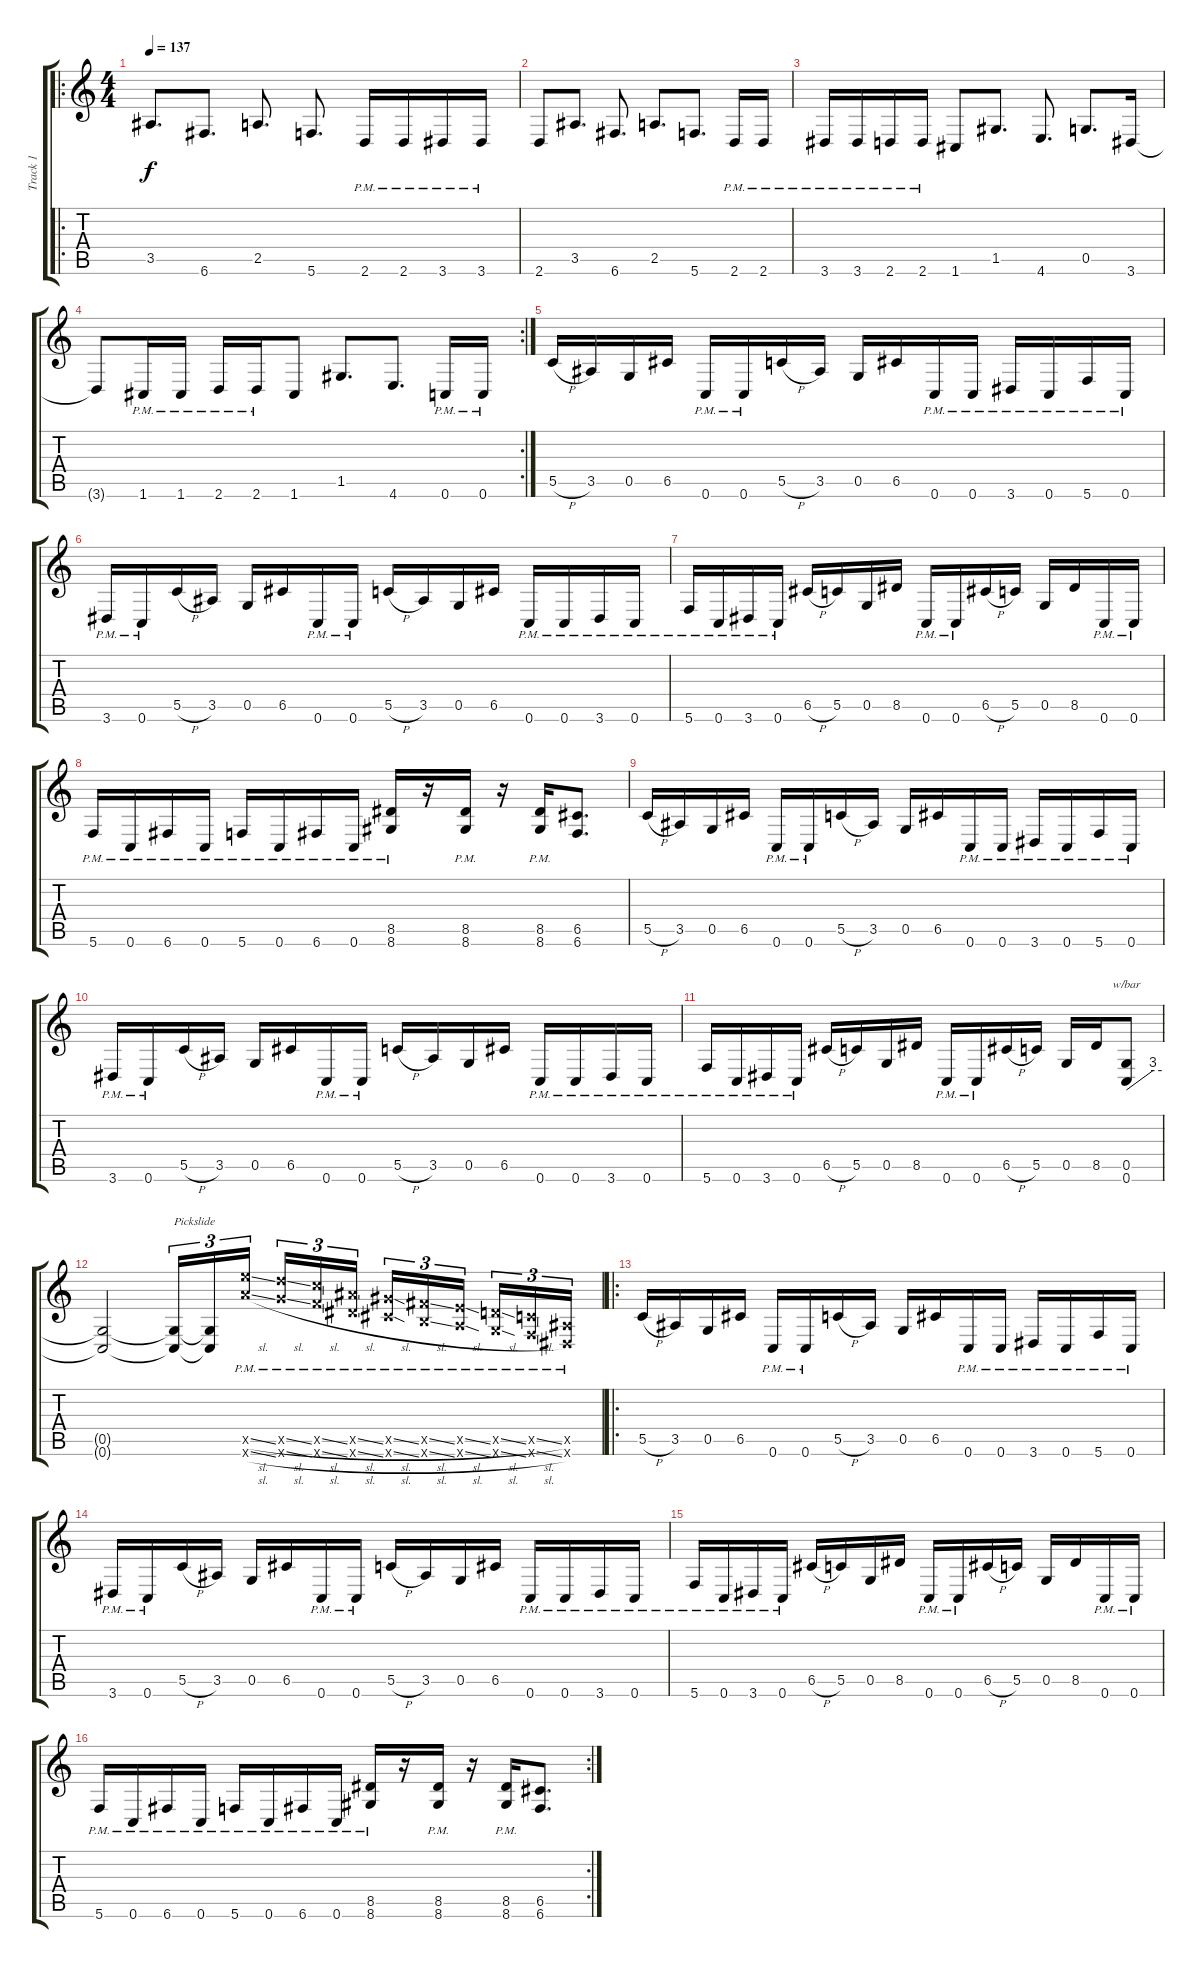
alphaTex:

\track ("Track 1" "Track 1") {instrument overdrivenguitar}
\staff {score tabs}
\tuning (D4 A3 F3 C3 G2 C2) {hide}
\ro
\ts (4 4)
\tempo 137
\clef g2
\ks c
3.5.8{d dy f} 6.6.8{d} 2.5.8{d} 5.6.8{d} 2.6{pm}.16 2.6{pm}.16 3.6{pm}.16 3.6{pm}.16 |
2.6.8 3.5.8{d} 6.6.8{d} 2.5.8{d} 5.6.8{d} 2.6{pm}.16 2.6{pm}.16 |
3.6{pm}.16 3.6{pm}.16 2.6{pm}.16 2.6{pm}.16 1.6.8 1.5.8{d} 4.6.8{d} 0.5.8{d} 3.6.16 |
\rc 2
3.6{t}.8 1.6{pm}.16 1.6{pm}.16 2.6{pm}.16 2.6{pm}.16 1.6.8 1.5.8{d} 4.6.8{d} 0.6{pm}.16 0.6{pm}.16 |
5.5{h}.16 3.5.16 0.5.16 6.5.16 0.6{pm}.16 0.6{pm}.16 5.5{h}.16 3.5.16 0.5.16 6.5.16 0.6{pm}.16 0.6{pm}.16 3.6{pm}.16 0.6{pm}.16 5.6{pm}.16 0.6{pm}.16 |
3.6{pm}.16 0.6{pm}.16 5.5{h}.16 3.5.16 0.5.16 6.5.16 0.6{pm}.16 0.6{pm}.16 5.5{h}.16 3.5.16 0.5.16 6.5.16 0.6{pm}.16 0.6{pm}.16 3.6{pm}.16 0.6{pm}.16 |
5.6{pm}.16 0.6{pm}.16 3.6{pm}.16 0.6{pm}.16 6.5{h}.16 5.5.16 0.5.16 8.5.16 0.6{pm}.16 0.6{pm}.16 6.5{h}.16 5.5.16 0.5.16 8.5.16 0.6{pm}.16 0.6{pm}.16 |
5.6{pm}.16 0.6{pm}.16 6.6{pm}.16 0.6{pm}.16 5.6{pm}.16 0.6{pm}.16 6.6{pm}.16 0.6{pm}.16 (8.5{pm} 8.6{pm}).16 r.16 (8.5{pm} 8.6{pm}).16 r.16 (8.5{pm} 8.6{pm}).16 (6.5 6.6).8{d} |
5.5{h}.16 3.5.16 0.5.16 6.5.16 0.6{pm}.16 0.6{pm}.16 5.5{h}.16 3.5.16 0.5.16 6.5.16 0.6{pm}.16 0.6{pm}.16 3.6{pm}.16 0.6{pm}.16 5.6{pm}.16 0.6{pm}.16 |
3.6{pm}.16 0.6{pm}.16 5.5{h}.16 3.5.16 0.5.16 6.5.16 0.6{pm}.16 0.6{pm}.16 5.5{h}.16 3.5.16 0.5.16 6.5.16 0.6{pm}.16 0.6{pm}.16 3.6{pm}.16 0.6{pm}.16 |
5.6{pm}.16 0.6{pm}.16 3.6{pm}.16 0.6{pm}.16 6.5{h}.16 5.5.16 0.5.16 8.5.16 0.6{pm}.16 0.6{pm}.16 6.5{h}.16 5.5.16 0.5.16 8.5.16 (0.5 0.6).8{tbe (custom default 0 0 45 12 60 12)} |
(0.5{t} 0.6{t}).2 (0.5{t} 0.6{t}).16{tu (3 2) txt "Pickslide"} (0.5{t} 0.6{t}).16{tu (3 2)} (21.5{sl pm x} 21.6{sl pm x}).16{tu (3 2) beam splitsecondary} (19.5{sl pm x} 19.6{sl pm x}).16{tu (3 2)} (17.5{sl pm x} 17.6{sl pm x}).16{tu (3 2)} (15.5{sl pm x} 15.6{sl pm x}).16{tu (3 2)} (13.5{sl pm x} 13.6{sl pm x}).16{tu (3 2)} (11.5{sl pm x} 11.6{sl pm x}).16{tu (3 2)} (9.5{sl pm x} 9.6{sl pm x}).16{tu (3 2) beam splitsecondary} (7.5{sl pm x} 7.6{sl pm x}).16{tu (3 2)} (5.5{sl pm x} 5.6{sl pm x}).16{tu (3 2)} (3.5{pm x} 3.6{pm x}).16{tu (3 2)} |
\ro
5.5{h}.16 3.5.16 0.5.16 6.5.16 0.6{pm}.16 0.6{pm}.16 5.5{h}.16 3.5.16 0.5.16 6.5.16 0.6{pm}.16 0.6{pm}.16 3.6{pm}.16 0.6{pm}.16 5.6{pm}.16 0.6{pm}.16 |
3.6{pm}.16 0.6{pm}.16 5.5{h}.16 3.5.16 0.5.16 6.5.16 0.6{pm}.16 0.6{pm}.16 5.5{h}.16 3.5.16 0.5.16 6.5.16 0.6{pm}.16 0.6{pm}.16 3.6{pm}.16 0.6{pm}.16 |
5.6{pm}.16 0.6{pm}.16 3.6{pm}.16 0.6{pm}.16 6.5{h}.16 5.5.16 0.5.16 8.5.16 0.6{pm}.16 0.6{pm}.16 6.5{h}.16 5.5.16 0.5.16 8.5.16 0.6{pm}.16 0.6{pm}.16 |
\rc 2
5.6{pm}.16 0.6{pm}.16 6.6{pm}.16 0.6{pm}.16 5.6{pm}.16 0.6{pm}.16 6.6{pm}.16 0.6{pm}.16 (8.5{pm} 8.6{pm}).16 r.16 (8.5{pm} 8.6{pm}).16 r.16 (8.5{pm} 8.6{pm}).16 (6.5 6.6).8{d}
